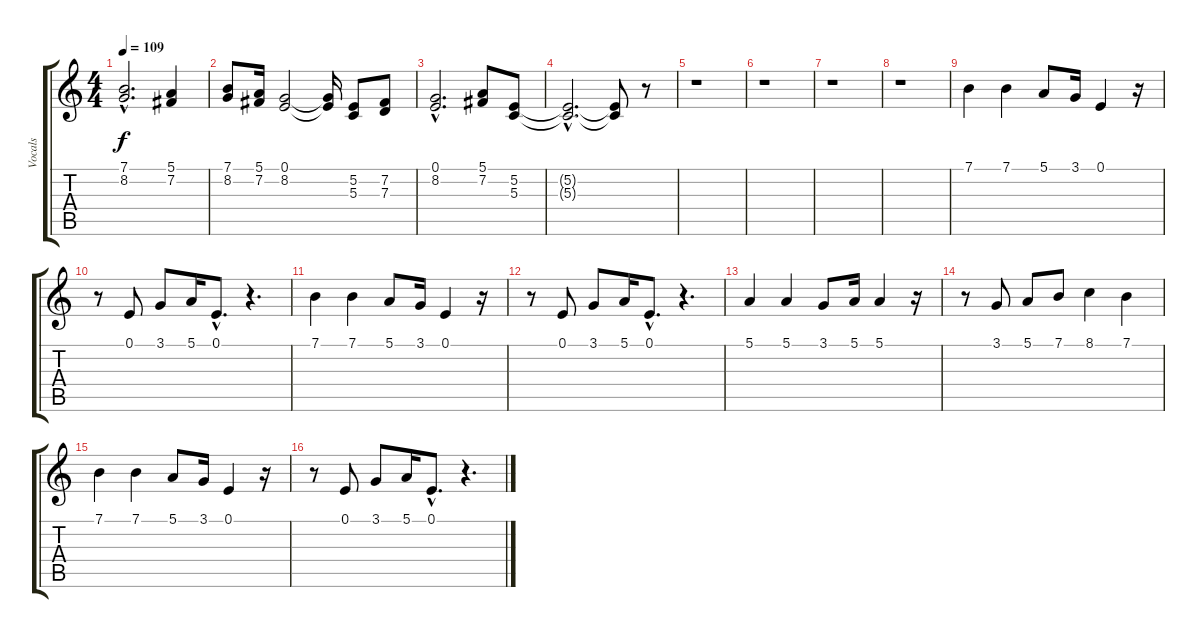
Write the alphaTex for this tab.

\track ("Vocals" "Vocals") {instrument lead6voice}
\staff {score tabs}
\tuning (E4 B3 G3 D3 A2 E2) {hide}
\ts (4 4)
\tempo 109
\clef g2
\ks c
(7.1{hac} 8.2{hac}).2{d dy f} (5.1 7.2).4 |
(7.1 8.2).8 (5.1 7.2).16 (0.1 8.2).2 (0.1{t} 8.2{t}).16 (5.2 5.3).8 (7.2 7.3).8 |
(0.1{hac} 8.2{hac}).2{d} (5.1 7.2).8 (5.2 5.3).8 |
(5.2{hac t} 5.3{hac t}).2{d} (5.2{t} 5.3{t}).8 r.8 |
r.1 |
r.1 |
r.1 |
r.1 |
7.1.4 7.1.4 5.1.8 3.1.16 0.1.4 r.16 |
r.8 0.1.8 3.1.8 5.1.16 0.1{hac}.8{d} r.4{d} |
7.1.4 7.1.4 5.1.8 3.1.16 0.1.4 r.16 |
r.8 0.1.8 3.1.8 5.1.16 0.1{hac}.8{d} r.4{d} |
5.1.4 5.1.4 3.1.8 5.1.16 5.1.4 r.16 |
r.8 3.1.8 5.1.8 7.1.8 8.1.4 7.1.4 |
7.1.4 7.1.4 5.1.8 3.1.16 0.1.4 r.16 |
r.8 0.1.8 3.1.8 5.1.16 0.1{hac}.8{d} r.4{d}
